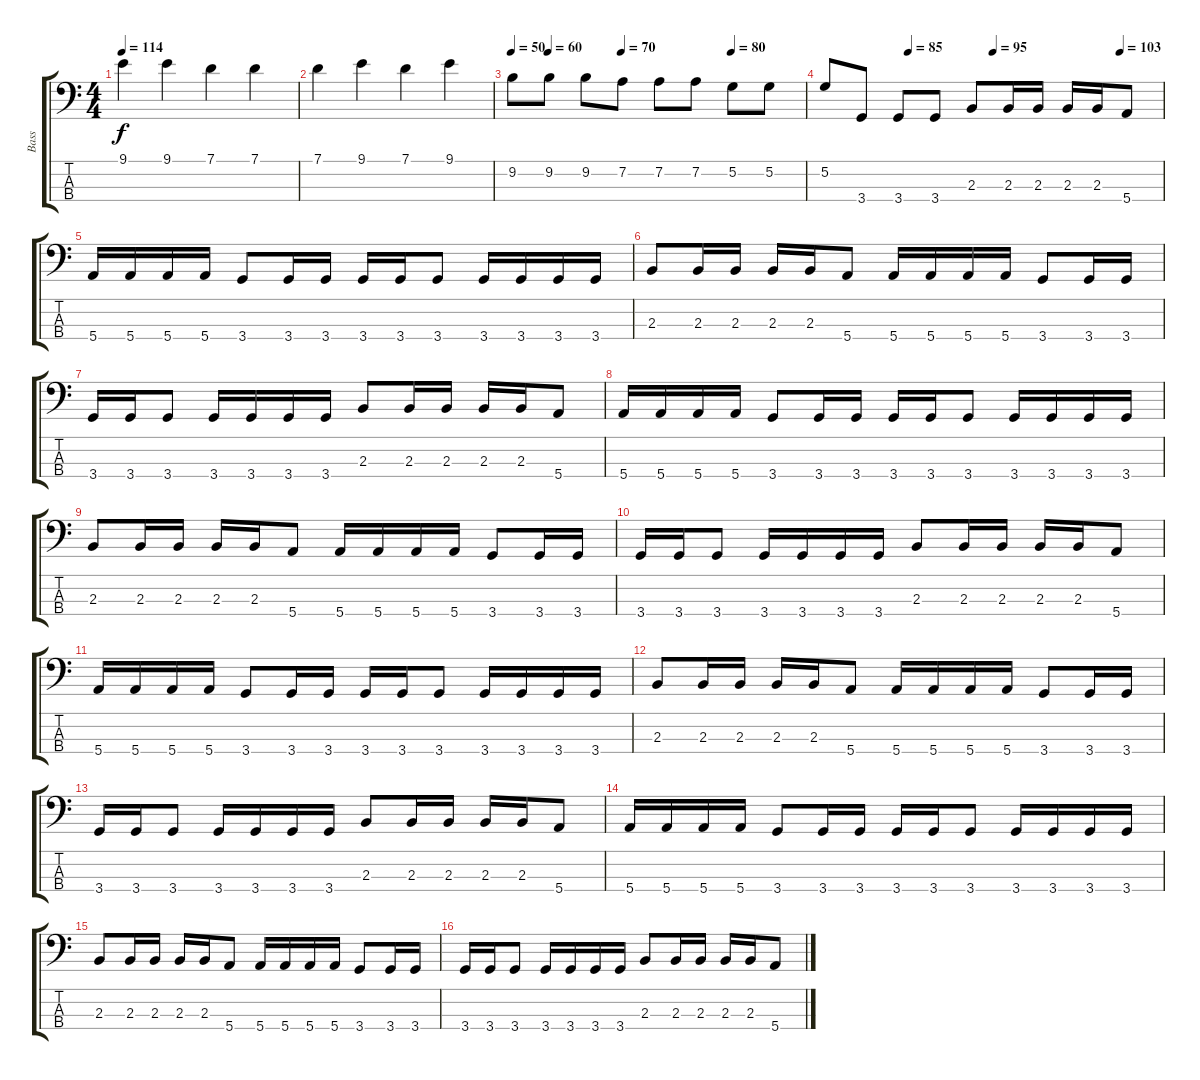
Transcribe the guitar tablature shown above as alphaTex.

\track ("Bass" "Bass") {instrument electricbassfinger}
\staff {score tabs}
\tuning (G2 D2 A1 E1) {hide}
\ts (4 4)
\tempo 114
\clef f4
\ks c
9.1.4{dy f} 9.1.4 7.1.4 7.1.4 |
7.1.4 9.1.4 7.1.4 9.1.4 |
\tempo 50
\tempo (60 0.125)
\tempo (70 0.375)
\tempo (80 0.75)
9.2.8 9.2.8 9.2.8 7.2.8 7.2.8 7.2.8 5.2.8 5.2.8 |
\tempo (85 0.25)
\tempo (95 0.5)
\tempo (103 0.875)
5.2.8 3.4.8 3.4.8 3.4.8 2.3.8 2.3.16 2.3.16 2.3.16 2.3.16 5.4.8 |
5.4.16 5.4.16 5.4.16 5.4.16 3.4.8 3.4.16 3.4.16 3.4.16 3.4.16 3.4.8 3.4.16 3.4.16 3.4.16 3.4.16 |
2.3.8 2.3.16 2.3.16 2.3.16 2.3.16 5.4.8 5.4.16 5.4.16 5.4.16 5.4.16 3.4.8 3.4.16 3.4.16 |
3.4.16 3.4.16 3.4.8 3.4.16 3.4.16 3.4.16 3.4.16 2.3.8 2.3.16 2.3.16 2.3.16 2.3.16 5.4.8 |
5.4.16 5.4.16 5.4.16 5.4.16 3.4.8 3.4.16 3.4.16 3.4.16 3.4.16 3.4.8 3.4.16 3.4.16 3.4.16 3.4.16 |
2.3.8 2.3.16 2.3.16 2.3.16 2.3.16 5.4.8 5.4.16 5.4.16 5.4.16 5.4.16 3.4.8 3.4.16 3.4.16 |
3.4.16 3.4.16 3.4.8 3.4.16 3.4.16 3.4.16 3.4.16 2.3.8 2.3.16 2.3.16 2.3.16 2.3.16 5.4.8 |
5.4.16 5.4.16 5.4.16 5.4.16 3.4.8 3.4.16 3.4.16 3.4.16 3.4.16 3.4.8 3.4.16 3.4.16 3.4.16 3.4.16 |
2.3.8 2.3.16 2.3.16 2.3.16 2.3.16 5.4.8 5.4.16 5.4.16 5.4.16 5.4.16 3.4.8 3.4.16 3.4.16 |
3.4.16 3.4.16 3.4.8 3.4.16 3.4.16 3.4.16 3.4.16 2.3.8 2.3.16 2.3.16 2.3.16 2.3.16 5.4.8 |
5.4.16 5.4.16 5.4.16 5.4.16 3.4.8 3.4.16 3.4.16 3.4.16 3.4.16 3.4.8 3.4.16 3.4.16 3.4.16 3.4.16 |
2.3.8 2.3.16 2.3.16 2.3.16 2.3.16 5.4.8 5.4.16 5.4.16 5.4.16 5.4.16 3.4.8 3.4.16 3.4.16 |
3.4.16 3.4.16 3.4.8 3.4.16 3.4.16 3.4.16 3.4.16 2.3.8 2.3.16 2.3.16 2.3.16 2.3.16 5.4.8
